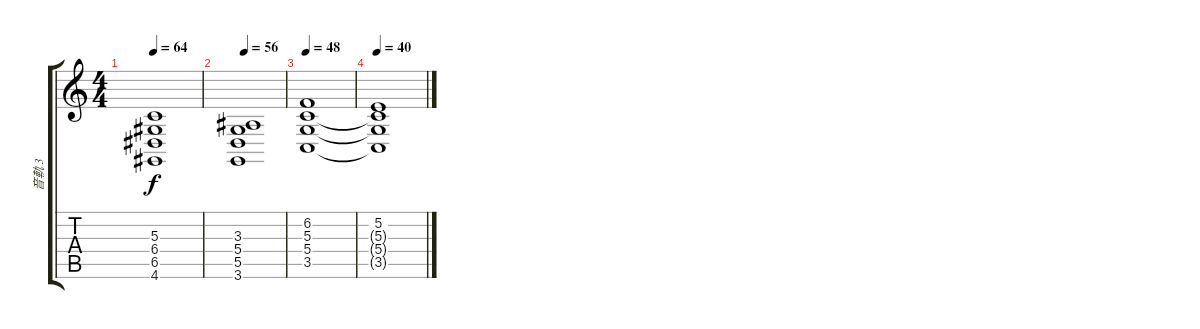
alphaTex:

\track ("音軌 3" "音軌 3") {instrument synthstrings1}
\staff {score tabs}
\tuning (E4 B3 G3 D3 A2 E2) {hide}
\ts (4 4)
\tempo 64
\clef g2
\ks c
(5.3 6.4 6.5 4.6).1{dy f} |
\tempo 56
(3.3 5.4 5.5 3.6).1 |
\tempo 48
(6.2 5.3 5.4 3.5).1 |
\tempo 40
(5.2 5.3{t} 5.4{t} 3.5{t}).1
